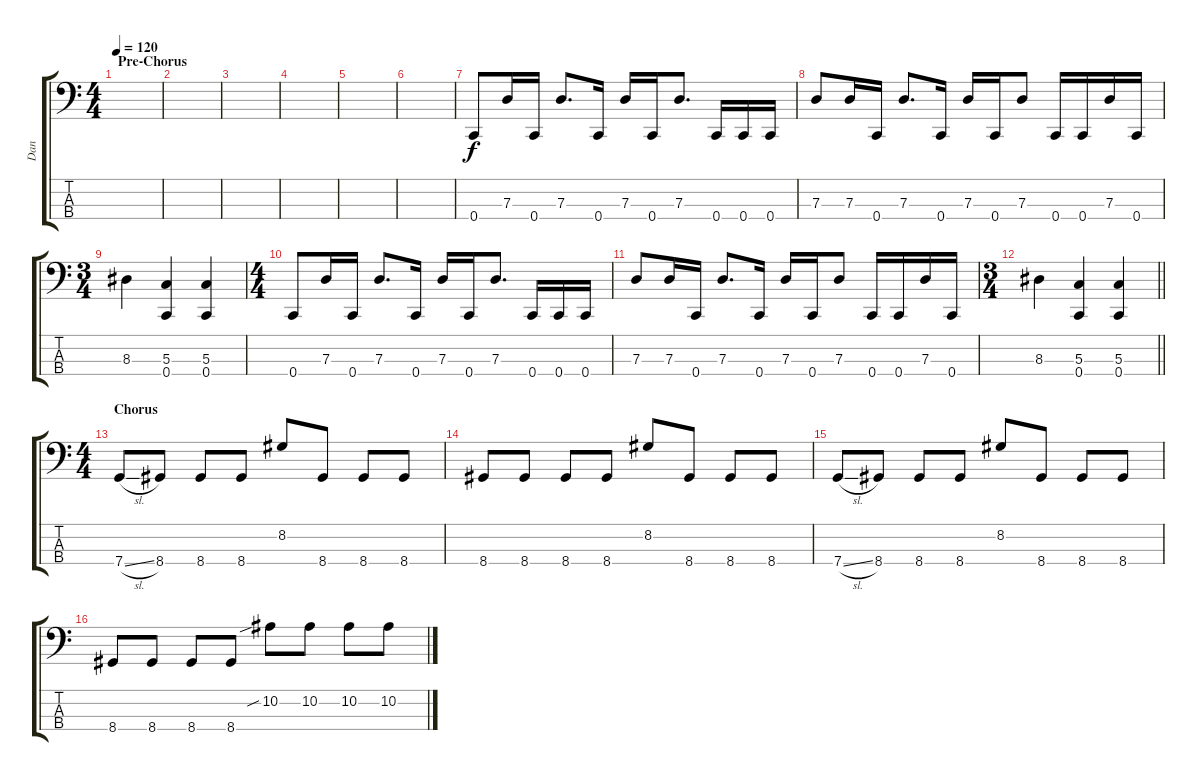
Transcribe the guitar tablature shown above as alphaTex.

\track ("Dan" "Dan") {instrument electricbasspick}
\staff {score tabs}
\tuning (F2 C2 G1 C1) {hide}
\ts (4 4)
\section ("" "Pre-Chorus")
\tempo 120
\clef f4
\ks c
|
|
|
|
|
|
0.4.8 7.3.16 0.4.16 7.3.8{d} 0.4.16 7.3.16 0.4.16 7.3.8{d} 0.4.16 0.4.16 0.4.16 |
7.3.8 7.3.16 0.4.16 7.3.8{d} 0.4.16 7.3.16 0.4.16 7.3.8 0.4.16 0.4.16 7.3.16 0.4.16 |
\ts (3 4)
8.3.4 (5.3 0.4).4 (5.3 0.4).4 |
\ts (4 4)
0.4.8 7.3.16 0.4.16 7.3.8{d} 0.4.16 7.3.16 0.4.16 7.3.8{d} 0.4.16 0.4.16 0.4.16 |
7.3.8 7.3.16 0.4.16 7.3.8{d} 0.4.16 7.3.16 0.4.16 7.3.8 0.4.16 0.4.16 7.3.16 0.4.16 |
\ts (3 4)
\barLineRight lightlight
8.3.4 (5.3 0.4).4 (5.3 0.4).4 |
\ts (4 4)
\section ("" "Chorus")
7.4{sl}.8 8.4.8 8.4.8 8.4.8 8.2.8 8.4.8 8.4.8 8.4.8 |
8.4.8 8.4.8 8.4.8 8.4.8 8.2.8 8.4.8 8.4.8 8.4.8 |
7.4{sl}.8 8.4.8 8.4.8 8.4.8 8.2.8 8.4.8 8.4.8 8.4.8 |
8.4.8 8.4.8 8.4.8 8.4.8 10.2{sib}.8 10.2.8 10.2.8 10.2.8
